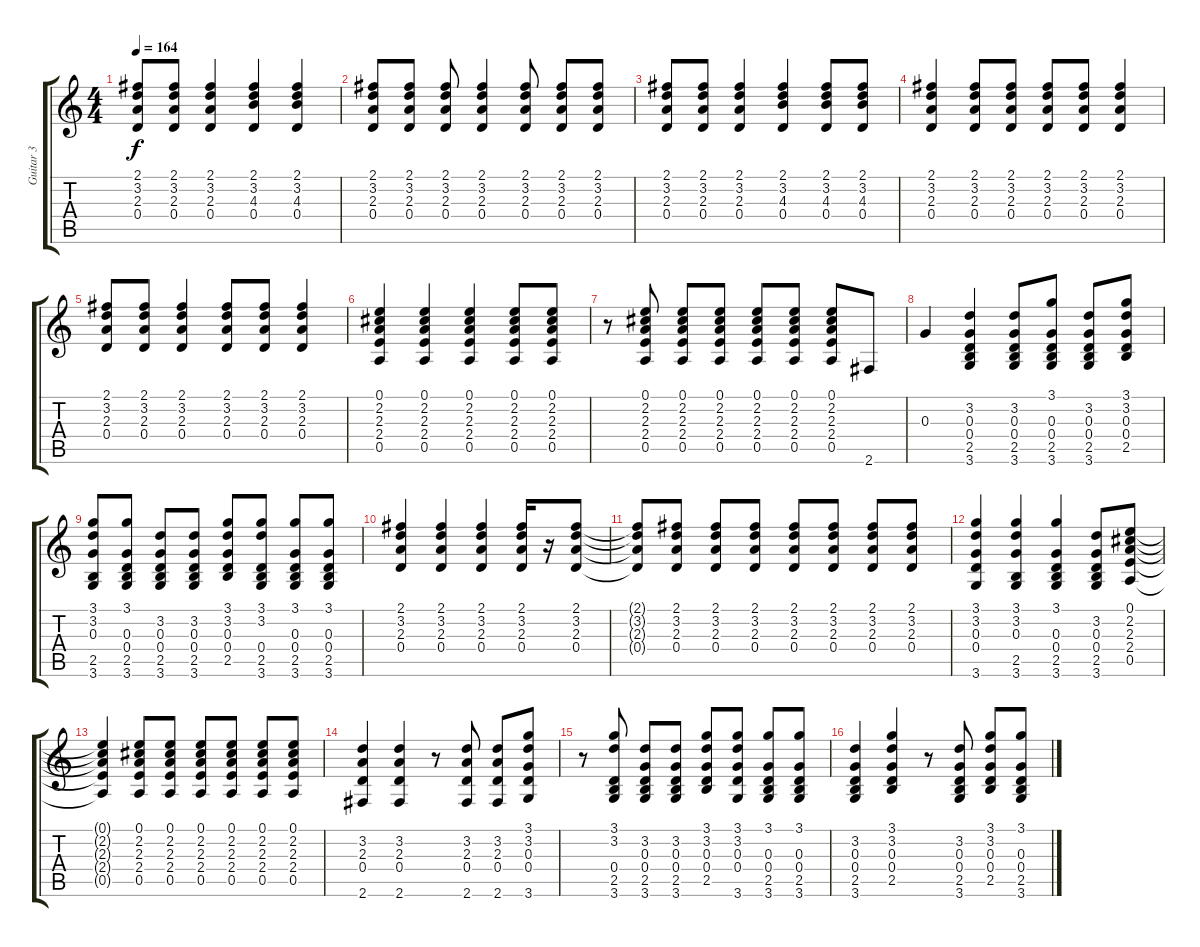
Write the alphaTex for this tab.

\track ("Guitar 3" "Guitar 3") {instrument acousticguitarsteel}
\staff {score tabs}
\tuning (E4 B3 G3 D3 A2 E2) {hide}
\ts (4 4)
\tempo 164
\clef g2
\ks c
(2.1 3.2 2.3 0.4).8{dy f} (2.1 3.2 2.3 0.4).8 (2.1 3.2 2.3 0.4).4 (2.1 3.2 4.3 0.4).4 (2.1 3.2 4.3 0.4).4 |
(2.1 3.2 2.3 0.4).8 (2.1 3.2 2.3 0.4).8 (2.1 3.2 2.3 0.4).8 (2.1 3.2 2.3 0.4).4 (2.1 3.2 2.3 0.4).8 (2.1 3.2 2.3 0.4).8 (2.1 3.2 2.3 0.4).8 |
(2.1 3.2 2.3 0.4).8 (2.1 3.2 2.3 0.4).8 (2.1 3.2 2.3 0.4).4 (2.1 3.2 4.3 0.4).4 (2.1 3.2 4.3 0.4).8 (2.1 3.2 4.3 0.4).8 |
(2.1 3.2 2.3 0.4).4 (2.1 3.2 2.3 0.4).8 (2.1 3.2 2.3 0.4).8 (2.1 3.2 2.3 0.4).8 (2.1 3.2 2.3 0.4).8 (2.1 3.2 2.3 0.4).4 |
(2.1 3.2 2.3 0.4).8 (2.1 3.2 2.3 0.4).8 (2.1 3.2 2.3 0.4).4 (2.1 3.2 2.3 0.4).8 (2.1 3.2 2.3 0.4).8 (2.1 3.2 2.3 0.4).4 |
(0.1 2.2 2.3 2.4 0.5).4 (0.1 2.2 2.3 2.4 0.5).4 (0.1 2.2 2.3 2.4 0.5).4 (0.1 2.2 2.3 2.4 0.5).8 (0.1 2.2 2.3 2.4 0.5).8 |
r.8 (0.1 2.2 2.3 2.4 0.5).8 (0.1 2.2 2.3 2.4 0.5).8 (0.1 2.2 2.3 2.4 0.5).8 (0.1 2.2 2.3 2.4 0.5).8 (0.1 2.2 2.3 2.4 0.5).8 (0.1 2.2 2.3 2.4 0.5).8 2.6.8 |
0.3.4 (3.2 0.3 0.4 2.5 3.6).4 (3.2 0.3 0.4 2.5 3.6).8 (3.1 0.3 0.4 2.5 3.6).8 (3.2 0.3 0.4 2.5 3.6).8 (3.1 3.2 0.3 0.4 2.5).8 |
(3.1 3.2 0.3 2.5 3.6).8 (3.1 0.3 0.4 2.5 3.6).8 (3.2 0.3 0.4 2.5 3.6).8 (3.2 0.3 0.4 2.5 3.6).8 (3.1 3.2 0.3 0.4 2.5).8 (3.1 3.2 0.4 2.5 3.6).8 (3.1 0.3 0.4 2.5 3.6).8 (3.1 0.3 0.4 2.5 3.6).8 |
(2.1 3.2 2.3 0.4).4 (2.1 3.2 2.3 0.4).4 (2.1 3.2 2.3 0.4).4 (2.1 3.2 2.3 0.4).16 r.16 (2.1 3.2 2.3 0.4).8 |
(2.1{t} 3.2{t} 2.3{t} 0.4{t}).8 (2.1 3.2 2.3 0.4).8 (2.1 3.2 2.3 0.4).8 (2.1 3.2 2.3 0.4).8 (2.1 3.2 2.3 0.4).8 (2.1 3.2 2.3 0.4).8 (2.1 3.2 2.3 0.4).8 (2.1 3.2 2.3 0.4).8 |
(3.1 3.2 0.3 0.4 3.6).4 (3.1 3.2 0.3 2.5 3.6).4 (3.1 0.3 0.4 2.5 3.6).4 (3.2 0.3 0.4 2.5 3.6).8 (0.1 2.2 2.3 2.4 0.5).8 |
(0.1{t} 2.2{t} 2.3{t} 2.4{t} 0.5{t}).4 (0.1 2.2 2.3 2.4 0.5).8 (0.1 2.2 2.3 2.4 0.5).8 (0.1 2.2 2.3 2.4 0.5).8 (0.1 2.2 2.3 2.4 0.5).8 (0.1 2.2 2.3 2.4 0.5).8 (0.1 2.2 2.3 2.4 0.5).8 |
(3.2 2.3 0.4 2.6).4 (3.2 2.3 0.4 2.6).4 r.8 (3.2 2.3 0.4 2.6).8 (3.2 2.3 0.4 2.6).8 (3.1 3.2 0.3 0.4 3.6).8 |
r.8 (3.1 3.2 0.4 2.5 3.6).8 (3.2 0.3 0.4 2.5 3.6).8 (3.2 0.3 0.4 2.5 3.6).8 (3.1 3.2 0.3 0.4 2.5).8 (3.1 3.2 0.3 0.4 3.6).8 (3.1 0.3 0.4 2.5 3.6).8 (3.1 0.3 0.4 2.5 3.6).8 |
(3.2 0.3 0.4 2.5 3.6).4 (3.1 3.2 0.3 0.4 2.5).4 r.8 (3.2 0.3 0.4 2.5 3.6).8 (3.1 3.2 0.3 0.4 2.5).8 (3.1 0.3 0.4 2.5 3.6).8
